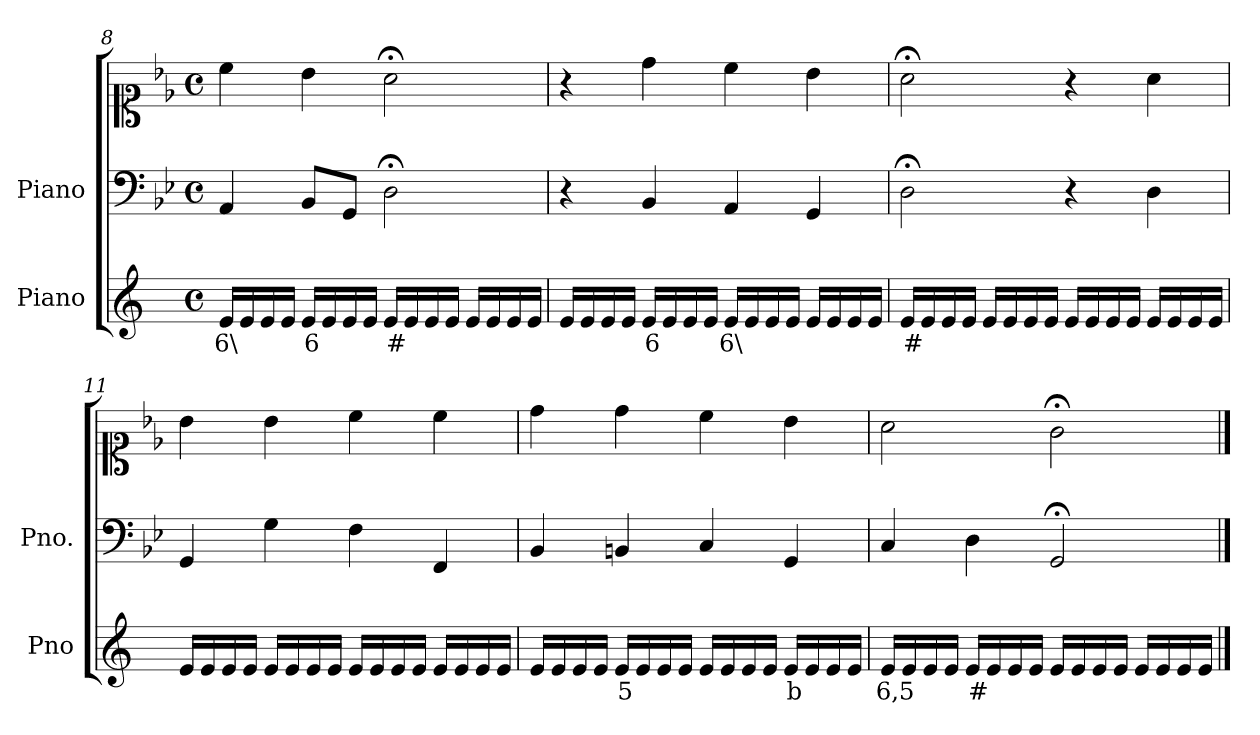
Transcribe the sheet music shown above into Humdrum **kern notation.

**kern	**text	**kern	**kern
*part2	*part2	*part1	*part1
*staff3	*staff3	*staff2	*staff1
*I"Piano	*	*I"Piano	*
*I'Pno	*	*I'Pno.	*
*clefG2	*	*clefF4	*clefC1
*k[]	*	*k[b-e-]	*k[b-e-]
*M4/4	*	*M4/4	*M4/4
*met(c)	*	*met(c)	*met(c)
=8	=8	=8	=8
!	!LO:LY:b	!	!
16e/LL	6\	4AA/	4cc\
16e/	.	.	.
16e/	.	.	.
16e/JJ	.	.	.
!	!LO:LY:b	!	!
16e/LL	6	8BB-/L	4b-\
16e/	.	.	.
16e/	.	8GG/J	.
16e/JJ	.	.	.
!	!LO:LY:b	!	!
16e/LL	#	2D;<\	2a;<\
16e/	.	.	.
16e/	.	.	.
16e/JJ	.	.	.
16e/LL	.	.	.
16e/	.	.	.
16e/	.	.	.
16e/JJ	.	.	.
=9	=9	=9	=9
16e/LL	.	4r	4r
16e/	.	.	.
16e/	.	.	.
16e/JJ	.	.	.
!	!LO:LY:b	!	!
16e/LL	6	4BB-/	4dd\
16e/	.	.	.
16e/	.	.	.
16e/JJ	.	.	.
!	!LO:LY:b	!	!
16e/LL	6\	4AA/	4cc\
16e/	.	.	.
16e/	.	.	.
16e/JJ	.	.	.
16e/LL	.	4GG/	4b-\
16e/	.	.	.
16e/	.	.	.
16e/JJ	.	.	.
=10	=10	=10	=10
!	!LO:LY:b	!	!
16e/LL	#	2D;<\	2a;<\
16e/	.	.	.
16e/	.	.	.
16e/JJ	.	.	.
16e/LL	.	.	.
16e/	.	.	.
16e/	.	.	.
16e/JJ	.	.	.
16e/LL	.	4r	4r
16e/	.	.	.
16e/	.	.	.
16e/JJ	.	.	.
16e/LL	.	4D\	4a\
16e/	.	.	.
16e/	.	.	.
16e/JJ	.	.	.
=11	=11	=11	=11
16e/LL	.	4GG/	4b-\
16e/	.	.	.
16e/	.	.	.
16e/JJ	.	.	.
16e/LL	.	4G\	4b-\
16e/	.	.	.
16e/	.	.	.
16e/JJ	.	.	.
16e/LL	.	4F\	4cc\
16e/	.	.	.
16e/	.	.	.
16e/JJ	.	.	.
16e/LL	.	4FF/	4cc\
16e/	.	.	.
16e/	.	.	.
16e/JJ	.	.	.
=12	=12	=12	=12
16e/LL	.	4BB-/	4dd\
16e/	.	.	.
16e/	.	.	.
16e/JJ	.	.	.
!	!LO:LY:b	!	!
16e/LL	5	4BBn/	4dd\
16e/	.	.	.
16e/	.	.	.
16e/JJ	.	.	.
16e/LL	.	4C/	4cc\
16e/	.	.	.
16e/	.	.	.
16e/JJ	.	.	.
!	!LO:LY:b	!	!
16e/LL	b	4GG/	4b-\
16e/	.	.	.
16e/	.	.	.
16e/JJ	.	.	.
=13	=13	=13	=13
!	!LO:LY:b	!	!
16e/LL	6,5	4C/	2a\
16e/	.	.	.
16e/	.	.	.
16e/JJ	.	.	.
!	!LO:LY:b	!	!
16e/LL	#	4D\	.
16e/	.	.	.
16e/	.	.	.
16e/JJ	.	.	.
16e/LL	.	2GG;</	2g;<\
16e/	.	.	.
16e/	.	.	.
16e/JJ	.	.	.
16e/LL	.	.	.
16e/	.	.	.
16e/	.	.	.
16e/JJ	.	.	.
==	==	==	==
*-	*-	*-	*-
